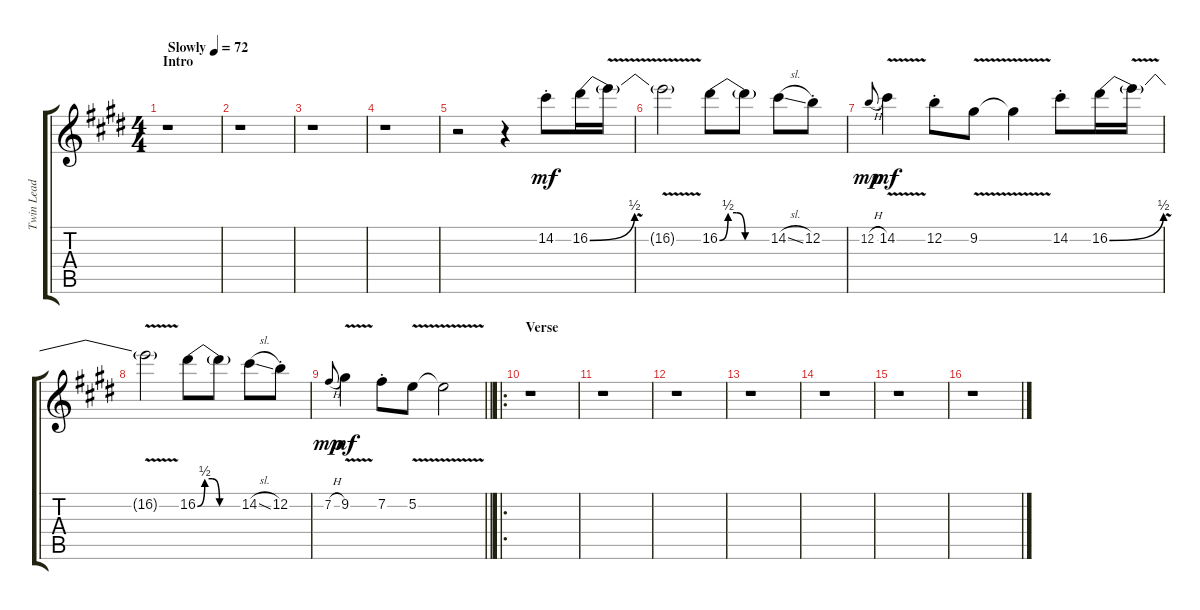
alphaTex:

\track ("Twin Lead 1" "Twin Lead ") {instrument electricguitarclean}
\staff {score tabs}
\tuning (E4 B3 G3 D3 A2 E2) {hide}
\ts (4 4)
\section ("" "Intro")
\tempo (72 "Slowly")
\clef g2
\ks e
r.1{dy mf instrument electricguitarclean} |
r.1 |
r.1 |
r.1 |
r.2 r.4 14.2{st}.8 16.2{be (bend 0 0 60 2)}.16 16.2{v t}.16 |
16.2{t}.2 16.2{be (custom 0 0 10 2 20 2 30 0 60 0)}.8 16.2{t}.8 14.2{sl}.8 12.2{st}.8 |
12.2{h}.8{gr onbeat dy mp} 14.2{v}.4{dy mf} 12.2{st}.8 9.2{v}.8 9.2{t}.4 14.2{st}.8 16.2{be (bend 0 0 60 2)}.16 16.2{v t}.16 |
16.2{t}.2 16.2{be (custom 0 0 10 2 20 2 30 0 60 0)}.8 16.2{t}.8 14.2{sl}.8 12.2{st}.8 |
\barLineRight lightlight
7.2{h}.8{gr onbeat dy mp} 9.2{v}.4{dy mf} 7.2{st}.8 5.2{v}.8 5.2{t}.2 |
\ro
\section ("" "Verse")
r.1 |
r.1 |
r.1 |
r.1 |
r.1 |
r.1 |
r.1
